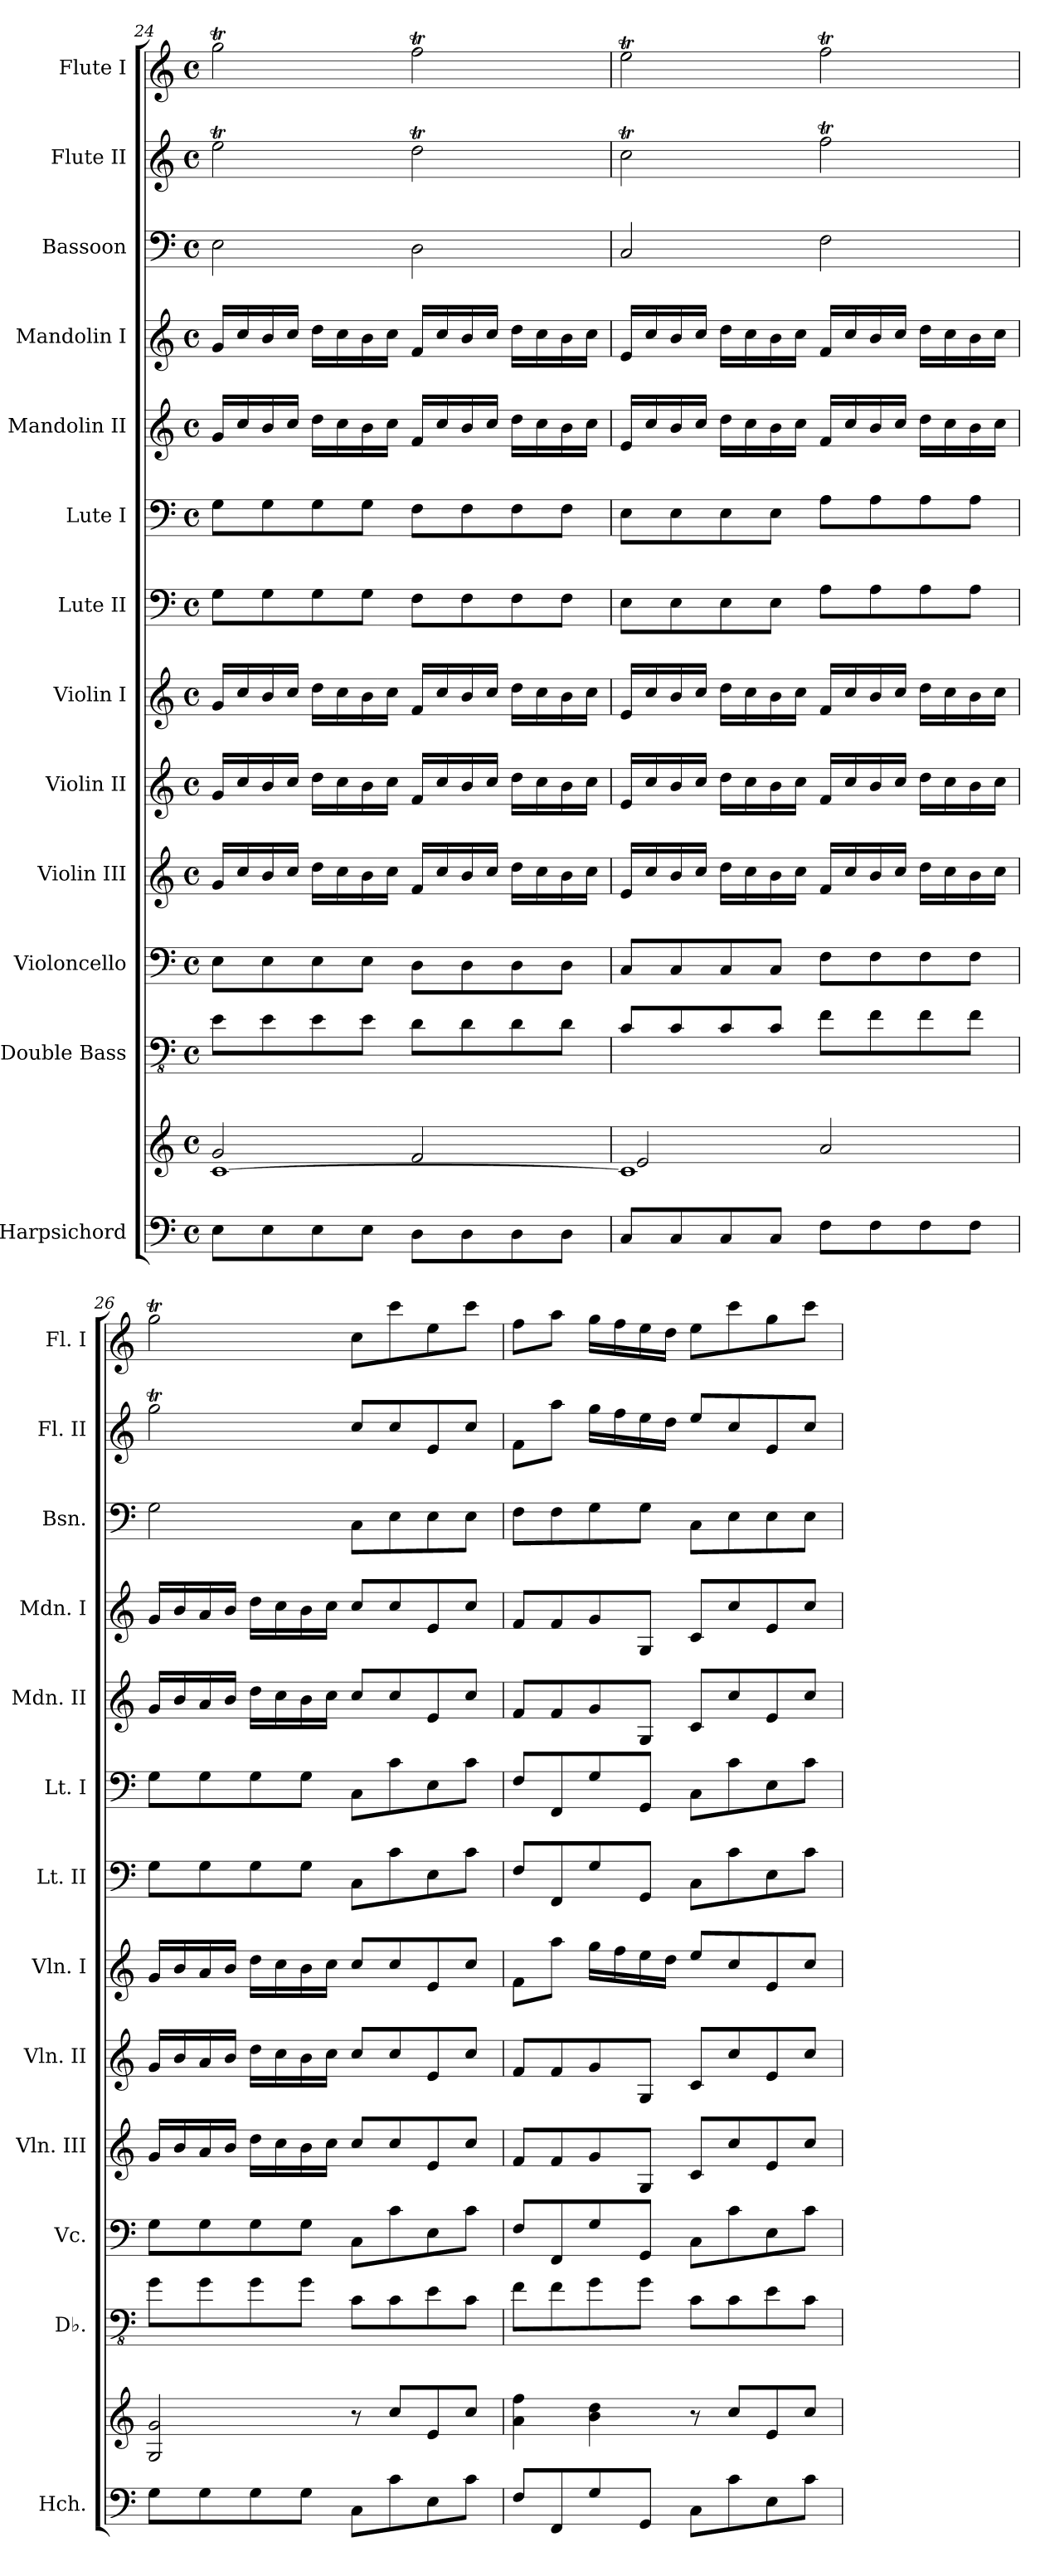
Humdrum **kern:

**kern	**kern	**kern	**kern	**kern	**kern	**kern	**kern	**kern	**kern	**kern	**kern	**kern	**kern
*part13	*part13	*part12	*part11	*part10	*part9	*part8	*part7	*part6	*part5	*part4	*part3	*part2	*part1
*staff14	*staff13	*staff12	*staff11	*staff10	*staff9	*staff8	*staff7	*staff6	*staff5	*staff4	*staff3	*staff2	*staff1
*I"Harpsichord	*	*I"Double Bass	*I"Violoncello	*I"Violin III	*I"Violin II	*I"Violin I	*I"Lute II	*I"Lute I	*I"Mandolin II	*I"Mandolin I	*I"Bassoon	*I"Flute II	*I"Flute I
*I'Hch.	*	*I'Db.	*I'Vc.	*I'Vln. III	*I'Vln. II	*I'Vln. I	*I'Lt. II	*I'Lt. I	*I'Mdn. II	*I'Mdn. I	*I'Bsn.	*I'Fl. II	*I'Fl. I
!!LO:PB:g=z
*clefF4	*clefG2	*clefFv4	*clefF4	*clefG2	*clefG2	*clefG2	*clefF4	*clefF4	*clefG2	*clefG2	*clefF4	*clefG2	*clefG2
*	*	*ITrd7c12	*	*	*	*	*	*	*	*	*	*	*
*k[]	*k[]	*k[]	*k[]	*k[]	*k[]	*k[]	*k[]	*k[]	*k[]	*k[]	*k[]	*k[]	*k[]
*M4/4	*M4/4	*M4/4	*M4/4	*M4/4	*M4/4	*M4/4	*M4/4	*M4/4	*M4/4	*M4/4	*M4/4	*M4/4	*M4/4
*met(c)	*met(c)	*met(c)	*met(c)	*met(c)	*met(c)	*met(c)	*met(c)	*met(c)	*met(c)	*met(c)	*met(c)	*met(c)	*met(c)
=24	=24	=24	=24	=24	=24	=24	=24	=24	=24	=24	=24	=24	=24
*	*^	*	*	*	*	*	*	*	*	*	*	*	*
8E\L	[1c	2g/	8EE\L	8E\L	16g/LL	16g/LL	16g/LL	8G\L	8G\L	16g/LL	16g/LL	2E\	2eet\	2ggT\
.	.	.	.	.	16cc/	16cc/	16cc/	.	.	16cc/	16cc/	.	.	.
8E\	.	.	8EE\	8E\	16b/	16b/	16b/	8G\	8G\	16b/	16b/	.	.	.
.	.	.	.	.	16cc/JJ	16cc/JJ	16cc/JJ	.	.	16cc/JJ	16cc/JJ	.	.	.
8E\	.	.	8EE\	8E\	16dd\LL	16dd\LL	16dd\LL	8G\	8G\	16dd\LL	16dd\LL	.	.	.
.	.	.	.	.	16cc\	16cc\	16cc\	.	.	16cc\	16cc\	.	.	.
8E\J	.	.	8EE\J	8E\J	16b\	16b\	16b\	8G\J	8G\J	16b\	16b\	.	.	.
.	.	.	.	.	16cc\JJ	16cc\JJ	16cc\JJ	.	.	16cc\JJ	16cc\JJ	.	.	.
8D\L	.	2f/	8DD\L	8D\L	16f/LL	16f/LL	16f/LL	8F\L	8F\L	16f/LL	16f/LL	2D\	2ddT\	2ffT\
.	.	.	.	.	16cc/	16cc/	16cc/	.	.	16cc/	16cc/	.	.	.
8D\	.	.	8DD\	8D\	16b/	16b/	16b/	8F\	8F\	16b/	16b/	.	.	.
.	.	.	.	.	16cc/JJ	16cc/JJ	16cc/JJ	.	.	16cc/JJ	16cc/JJ	.	.	.
8D\	.	.	8DD\	8D\	16dd\LL	16dd\LL	16dd\LL	8F\	8F\	16dd\LL	16dd\LL	.	.	.
.	.	.	.	.	16cc\	16cc\	16cc\	.	.	16cc\	16cc\	.	.	.
8D\J	.	.	8DD\J	8D\J	16b\	16b\	16b\	8F\J	8F\J	16b\	16b\	.	.	.
.	.	.	.	.	16cc\JJ	16cc\JJ	16cc\JJ	.	.	16cc\JJ	16cc\JJ	.	.	.
=25	=25	=25	=25	=25	=25	=25	=25	=25	=25	=25	=25	=25	=25	=25
8C/L	1c]	2e/	8CC/L	8C/L	16e/LL	16e/LL	16e/LL	8E\L	8E\L	16e/LL	16e/LL	2C/	2ccT\	2eet\
.	.	.	.	.	16cc/	16cc/	16cc/	.	.	16cc/	16cc/	.	.	.
8C/	.	.	8CC/	8C/	16b/	16b/	16b/	8E\	8E\	16b/	16b/	.	.	.
.	.	.	.	.	16cc/JJ	16cc/JJ	16cc/JJ	.	.	16cc/JJ	16cc/JJ	.	.	.
8C/	.	.	8CC/	8C/	16dd\LL	16dd\LL	16dd\LL	8E\	8E\	16dd\LL	16dd\LL	.	.	.
.	.	.	.	.	16cc\	16cc\	16cc\	.	.	16cc\	16cc\	.	.	.
8C/J	.	.	8CC/J	8C/J	16b\	16b\	16b\	8E\J	8E\J	16b\	16b\	.	.	.
.	.	.	.	.	16cc\JJ	16cc\JJ	16cc\JJ	.	.	16cc\JJ	16cc\JJ	.	.	.
8F\L	.	2a/	8FF\L	8F\L	16f/LL	16f/LL	16f/LL	8A\L	8A\L	16f/LL	16f/LL	2F\	2ffT\	2ffT\
.	.	.	.	.	16cc/	16cc/	16cc/	.	.	16cc/	16cc/	.	.	.
8F\	.	.	8FF\	8F\	16b/	16b/	16b/	8A\	8A\	16b/	16b/	.	.	.
.	.	.	.	.	16cc/JJ	16cc/JJ	16cc/JJ	.	.	16cc/JJ	16cc/JJ	.	.	.
8F\	.	.	8FF\	8F\	16dd\LL	16dd\LL	16dd\LL	8A\	8A\	16dd\LL	16dd\LL	.	.	.
.	.	.	.	.	16cc\	16cc\	16cc\	.	.	16cc\	16cc\	.	.	.
8F\J	.	.	8FF\J	8F\J	16b\	16b\	16b\	8A\J	8A\J	16b\	16b\	.	.	.
.	.	.	.	.	16cc\JJ	16cc\JJ	16cc\JJ	.	.	16cc\JJ	16cc\JJ	.	.	.
*	*v	*v	*	*	*	*	*	*	*	*	*	*	*	*
=26	=26	=26	=26	=26	=26	=26	=26	=26	=26	=26	=26	=26	=26
8G\L	2G/ 2g/	8GG\L	8G\L	16g/LL	16g/LL	16g/LL	8G\L	8G\L	16g/LL	16g/LL	2G\	2ggT\	2ggT\
.	.	.	.	16b/	16b/	16b/	.	.	16b/	16b/	.	.	.
8G\	.	8GG\	8G\	16a/	16a/	16a/	8G\	8G\	16a/	16a/	.	.	.
.	.	.	.	16b/JJ	16b/JJ	16b/JJ	.	.	16b/JJ	16b/JJ	.	.	.
8G\	.	8GG\	8G\	16dd\LL	16dd\LL	16dd\LL	8G\	8G\	16dd\LL	16dd\LL	.	.	.
.	.	.	.	16cc\	16cc\	16cc\	.	.	16cc\	16cc\	.	.	.
8G\J	.	8GG\J	8G\J	16b\	16b\	16b\	8G\J	8G\J	16b\	16b\	.	.	.
.	.	.	.	16cc\JJ	16cc\JJ	16cc\JJ	.	.	16cc\JJ	16cc\JJ	.	.	.
8C\L	8r	8CC\L	8C\L	8cc/L	8cc/L	8cc/L	8C\L	8C\L	8cc/L	8cc/L	8C\L	8cc/L	8cc\L
8c\	8cc/L	8CC\	8c\	8cc/	8cc/	8cc/	8c\	8c\	8cc/	8cc/	8E\	8cc/	8ccc\
8E\	8e/	8EE\	8E\	8e/	8e/	8e/	8E\	8E\	8e/	8e/	8E\	8e/	8ee\
8c\J	8cc/J	8CC\J	8c\J	8cc/J	8cc/J	8cc/J	8c\J	8c\J	8cc/J	8cc/J	8E\J	8cc/J	8ccc\J
=27	=27	=27	=27	=27	=27	=27	=27	=27	=27	=27	=27	=27	=27
8F/L	4a\ 4ff\	8FF\L	8F/L	8f/L	8f/L	8f\L	8F/L	8F/L	8f/L	8f/L	8F\L	8f\L	8ff\L
8FF/	.	8FF\	8FF/	8f/	8f/	8aa\J	8FF/	8FF/	8f/	8f/	8F\	8aa\J	8aa\J
8G/	4b\ 4dd\	8GG\	8G/	8g/	8g/	16gg\LL	8G/	8G/	8g/	8g/	8G\	16gg\LL	16gg\LL
.	.	.	.	.	.	16ff\	.	.	.	.	.	16ff\	16ff\
8GG/J	.	8GG\J	8GG/J	8G/J	8G/J	16ee\	8GG/J	8GG/J	8G/J	8G/J	8G\J	16ee\	16ee\
.	.	.	.	.	.	16dd\JJ	.	.	.	.	.	16dd\JJ	16dd\JJ
8C\L	8r	8CC\L	8C\L	8c/L	8c/L	8ee/L	8C\L	8C\L	8c/L	8c/L	8C\L	8ee/L	8ee\L
8c\	8cc/L	8CC\	8c\	8cc/	8cc/	8cc/	8c\	8c\	8cc/	8cc/	8E\	8cc/	8ccc\
8E\	8e/	8EE\	8E\	8e/	8e/	8e/	8E\	8E\	8e/	8e/	8E\	8e/	8gg\
8c\J	8cc/J	8CC\J	8c\J	8cc/J	8cc/J	8cc/J	8c\J	8c\J	8cc/J	8cc/J	8E\J	8cc/J	8ccc\J
=	=	=	=	=	=	=	=	=	=	=	=	=	=
*-	*-	*-	*-	*-	*-	*-	*-	*-	*-	*-	*-	*-	*-
